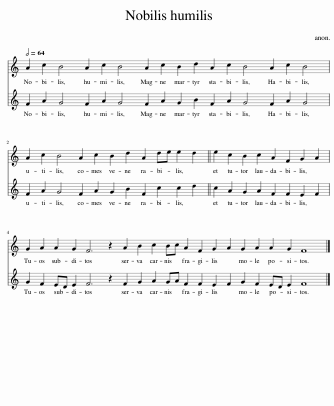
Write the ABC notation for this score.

X:1
%%score 1 2
L:1/8
Q:1/2=64
M:none
I:linebreak $
K:C
V:1 treble
V:2 treble
V:1
 A2 c2 B4 A2 c2 B4 A2 c2 B2 d2 A2 c2 B4 A2 c2 B4 |$ A2 c2 B4 A2 c2 B2 d2 A2 de e2 d2 || e2 c2 B2 c2 A2 F2 G2 A2 |$ G2 A2 A2 G2 F6 z2 A2 B2 c2 Bc A2 F2 G2 A2 G2 A2 A2 G2 F8 |] %4
V:2
 F2 A2 G4 F2 A2 G4 F2 A2 G2 B2 F2 A2 G4 F2 A2 G4 |$ F2 A2 G4 F2 A2 G2 B2 F2 c2 c2 d2 || c2 A2 G2 A2 F2 F2 E2 F2 |$ G2 F2 ED E2 F6 z2 F2 G2 A2 GA F2 F2 E2 F2 G2 F2 ED E2 F8 |] %4
